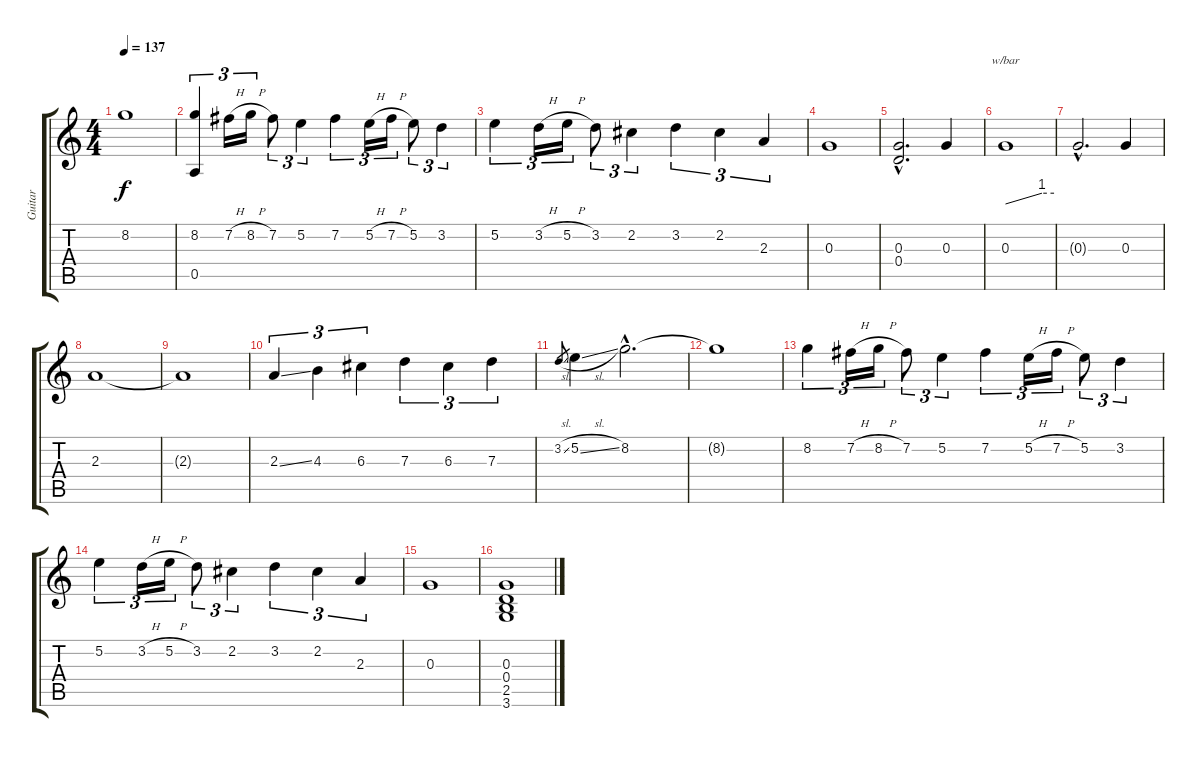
\track ("Guitar" "Guitar") {instrument distortionguitar}
\staff {score tabs}
\tuning (E4 B3 G3 D3 A2 E2) {hide}
\ts (4 4)
\tempo 137
\clef g2
\ks c
8.2{t}.1{dy f} |
(8.2 0.5).4{tu (3 2)} 7.2{h}.16{tu (3 2)} 8.2{h}.16{tu (3 2)} 7.2.8{tu (3 2)} 5.2.4{tu (3 2)} 7.2.4{tu (3 2)} 5.2{h}.16{tu (3 2)} 7.2{h}.16{tu (3 2)} 5.2.8{tu (3 2)} 3.2.4{tu (3 2)} |
5.2.4{tu (3 2)} 3.2{h}.16{tu (3 2)} 5.2{h}.16{tu (3 2)} 3.2.8{tu (3 2)} 2.2.4{tu (3 2)} 3.2.4{tu (3 2)} 2.2.4{tu (3 2)} 2.3.4{tu (3 2)} |
0.3.1 |
(0.3{hac} 0.4{hac}).2{d} 0.3.4 |
0.3.1{tbe (custom default 0 0 45 4 60 4)} |
0.3{hac t}.2{d} 0.3.4 |
2.3.1 |
2.3{t}.1 |
2.3{ss}.4{tu (3 2)} 4.3.4{tu (3 2)} 6.3.4{tu (3 2)} 7.3.4{tu (3 2)} 6.3.4{tu (3 2)} 7.3.4{tu (3 2)} |
3.2{sl}.8{gr} 5.2{sl}.4 8.2{hac}.2{d} |
8.2{t}.1 |
8.2.4{tu (3 2)} 7.2{h}.16{tu (3 2)} 8.2{h}.16{tu (3 2)} 7.2.8{tu (3 2)} 5.2.4{tu (3 2)} 7.2.4{tu (3 2)} 5.2{h}.16{tu (3 2)} 7.2{h}.16{tu (3 2)} 5.2.8{tu (3 2)} 3.2.4{tu (3 2)} |
5.2.4{tu (3 2)} 3.2{h}.16{tu (3 2)} 5.2{h}.16{tu (3 2)} 3.2.8{tu (3 2)} 2.2.4{tu (3 2)} 3.2.4{tu (3 2)} 2.2.4{tu (3 2)} 2.3.4{tu (3 2)} |
0.3.1 |
(0.3 0.4 2.5 3.6).1
